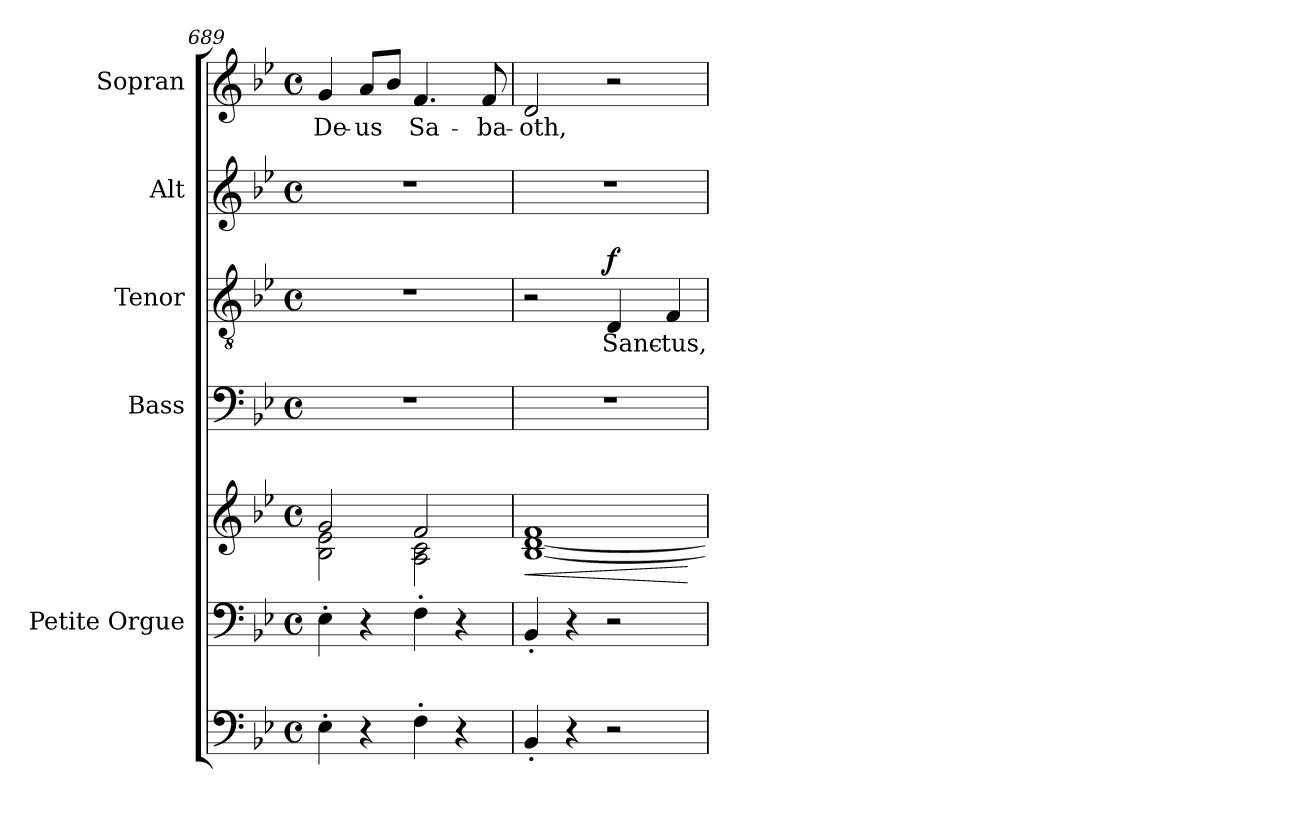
**kern	**kern	**kern	**dynam	**kern	**kern	**text	**dynam	**kern	**kern	**text
*part6	*part5	*part5	*part5	*part4	*part3	*part3	*part3	*part2	*part1	*part1
*staff7	*staff6	*staff5	*staff5/6	*staff4	*staff3	*staff3	*staff3	*staff2	*staff1	*staff1
*	*I"Petite Orgue	*	*	*I"Bass	*I"Tenor	*	*	*I"Alt	*I"Sopran	*
*	*I'Org. 1	*	*	*I'B.	*I'T.	*	*	*I'A.	*I'S.	*
*clefF4	*clefF4	*clefG2	*	*clefF4	*clefGv2	*	*	*clefG2	*clefG2	*
*k[b-e-]	*k[b-e-]	*k[b-e-]	*	*k[b-e-]	*k[b-e-]	*	*	*k[b-e-]	*k[b-e-]	*
*B-:	*B-:	*B-:	*	*B-:	*B-:	*	*	*B-:	*B-:	*
*M4/4	*M4/4	*M4/4	*	*M4/4	*M4/4	*	*	*M4/4	*M4/4	*
*met(c)	*met(c)	*met(c)	*	*met(c)	*met(c)	*	*	*met(c)	*met(c)	*
=689	=689	=689	=689	=689	=689	=689	=689	=689	=689	=689
*	*	*^	*	*	*	*	*	*	*	*
!	!	!	!	!	!	!	!	!	!	!	!LO:LY:b
4E-'>\	4E-'>\	2g/	2B-\ 2e-\	.	1r	1r	.	.	1r	4g/	De-
!	!	!	!	!	!	!	!	!	!	!	!LO:LY:b
4r	4r	.	.	.	.	.	.	.	.	8a/L	-us
.	.	.	.	.	.	.	.	.	.	8b-/J	.
!	!	!	!	!	!	!	!	!	!	!	!LO:LY:b
4F'>\	4F'>\	2f/	2A\ 2c\	.	.	.	.	.	.	4.f/	Sa-
4r	4r	.	.	.	.	.	.	.	.	.	.
!	!	!	!	!	!	!	!	!	!	!	!LO:LY:b
.	.	.	.	.	.	.	.	.	.	8f/	-ba-
=690	=690	=690	=690	=690	=690	=690	=690	=690	=690	=690	=690
!	!	!	!	!LO:HP:b	!	!	!	!	!	!	!LO:LY:b
4BB-'</	4BB-'</	1f	[<1B- [<1d	<	1r	2r	.	.	1r	2d/	-oth,
4r	4r	.	.	.	.	.	.	.	.	.	.
!	!	!	!	!	!	!	!LO:LY:b	!LO:DY:a	!	!	!
2r	2r	.	.	.	.	4D/	Sanc-	f	.	2r	.
!	!	!	!	!	!	!	!LO:LY:b	!	!	!	!
.	.	.	.	.	.	4F/	-tus,	.	.	.	.
*	*	*v	*v	*	*	*	*	*	*	*	*
.	.	.	[	.	.	.	.	.	.	.
=	=	=	=	=	=	=	=	=	=	=
*-	*-	*-	*-	*-	*-	*-	*-	*-	*-	*-
